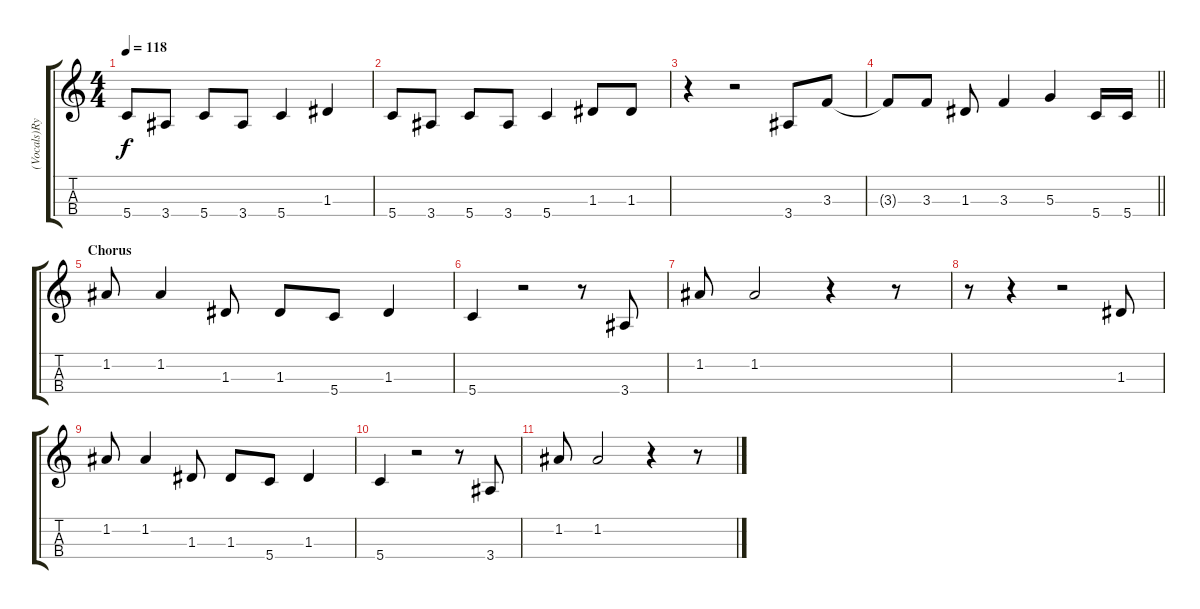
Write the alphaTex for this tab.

\track ("(Vocals)Ryan Tedder" "(Vocals)Ry") {instrument violin}
\staff {score tabs}
\tuning (E5 A4 D4 G3) {hide}
\ts (4 4)
\tempo 118
\clef g2
\ks c
5.4.8{dy f} 3.4.8 5.4.8 3.4.8 5.4.4 1.3.4 |
5.4.8 3.4.8 5.4.8 3.4.8 5.4.4 1.3.8 1.3.8 |
r.4 r.2 3.4.8 3.3.8 |
\barLineRight lightlight
3.3{t}.8 3.3.8 1.3.8 3.3.4 5.3.4 5.4.16 5.4.16 |
\section ("" "Chorus")
1.2.8 1.2.4 1.3.8 1.3.8 5.4.8 1.3.4 |
5.4.4 r.2 r.8 3.4.8 |
1.2.8 1.2.2 r.4 r.8 |
r.8 r.4 r.2 1.3.8 |
1.2.8 1.2.4 1.3.8 1.3.8 5.4.8 1.3.4 |
5.4.4 r.2 r.8 3.4.8 |
1.2.8 1.2.2 r.4 r.8
